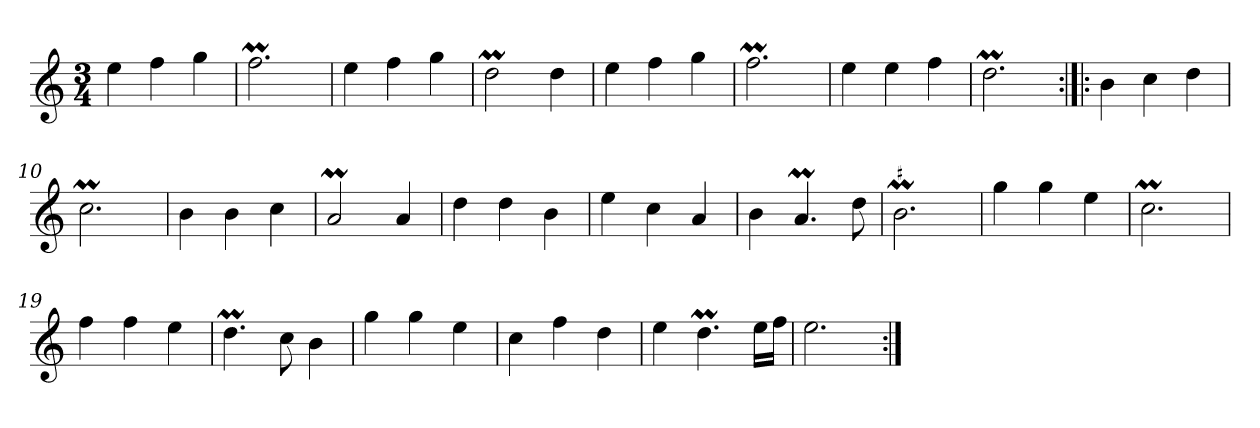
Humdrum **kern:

**kern
*part1
*staff1
*clefG2
*k[]
*C:
*M3/4
*MM120
=1
4ee
4ff
4gg
=2
2.ffM
=3
4ee
4ff
4gg
=4
2ddM
4dd
=5
4ee
4ff
4gg
=6
2.ffM
=7
4ee
4ee
4ff
=8
2.ddM
=9:|!|:
4b
4cc
4dd
=10
2.ccM
=11
4b
4b
4cc
=12
2aM
4a
=13
4dd
4dd
4b
=14
4ee
4cc
4a
=15
4b
4.aM
8dd
=16
!LO:MOR:acc=#
2.bM
=17
4gg
4gg
4ee
=18
2.ccM
=19
4ff
4ff
4ee
=20
4.ddM
8cc
4b
=21
4gg
4gg
4ee
=22
4cc
4ff
4dd
=23
4ee
4.ddM
16ee\LL
16ff\JJ
=24
2.ee
=:|!
*-
